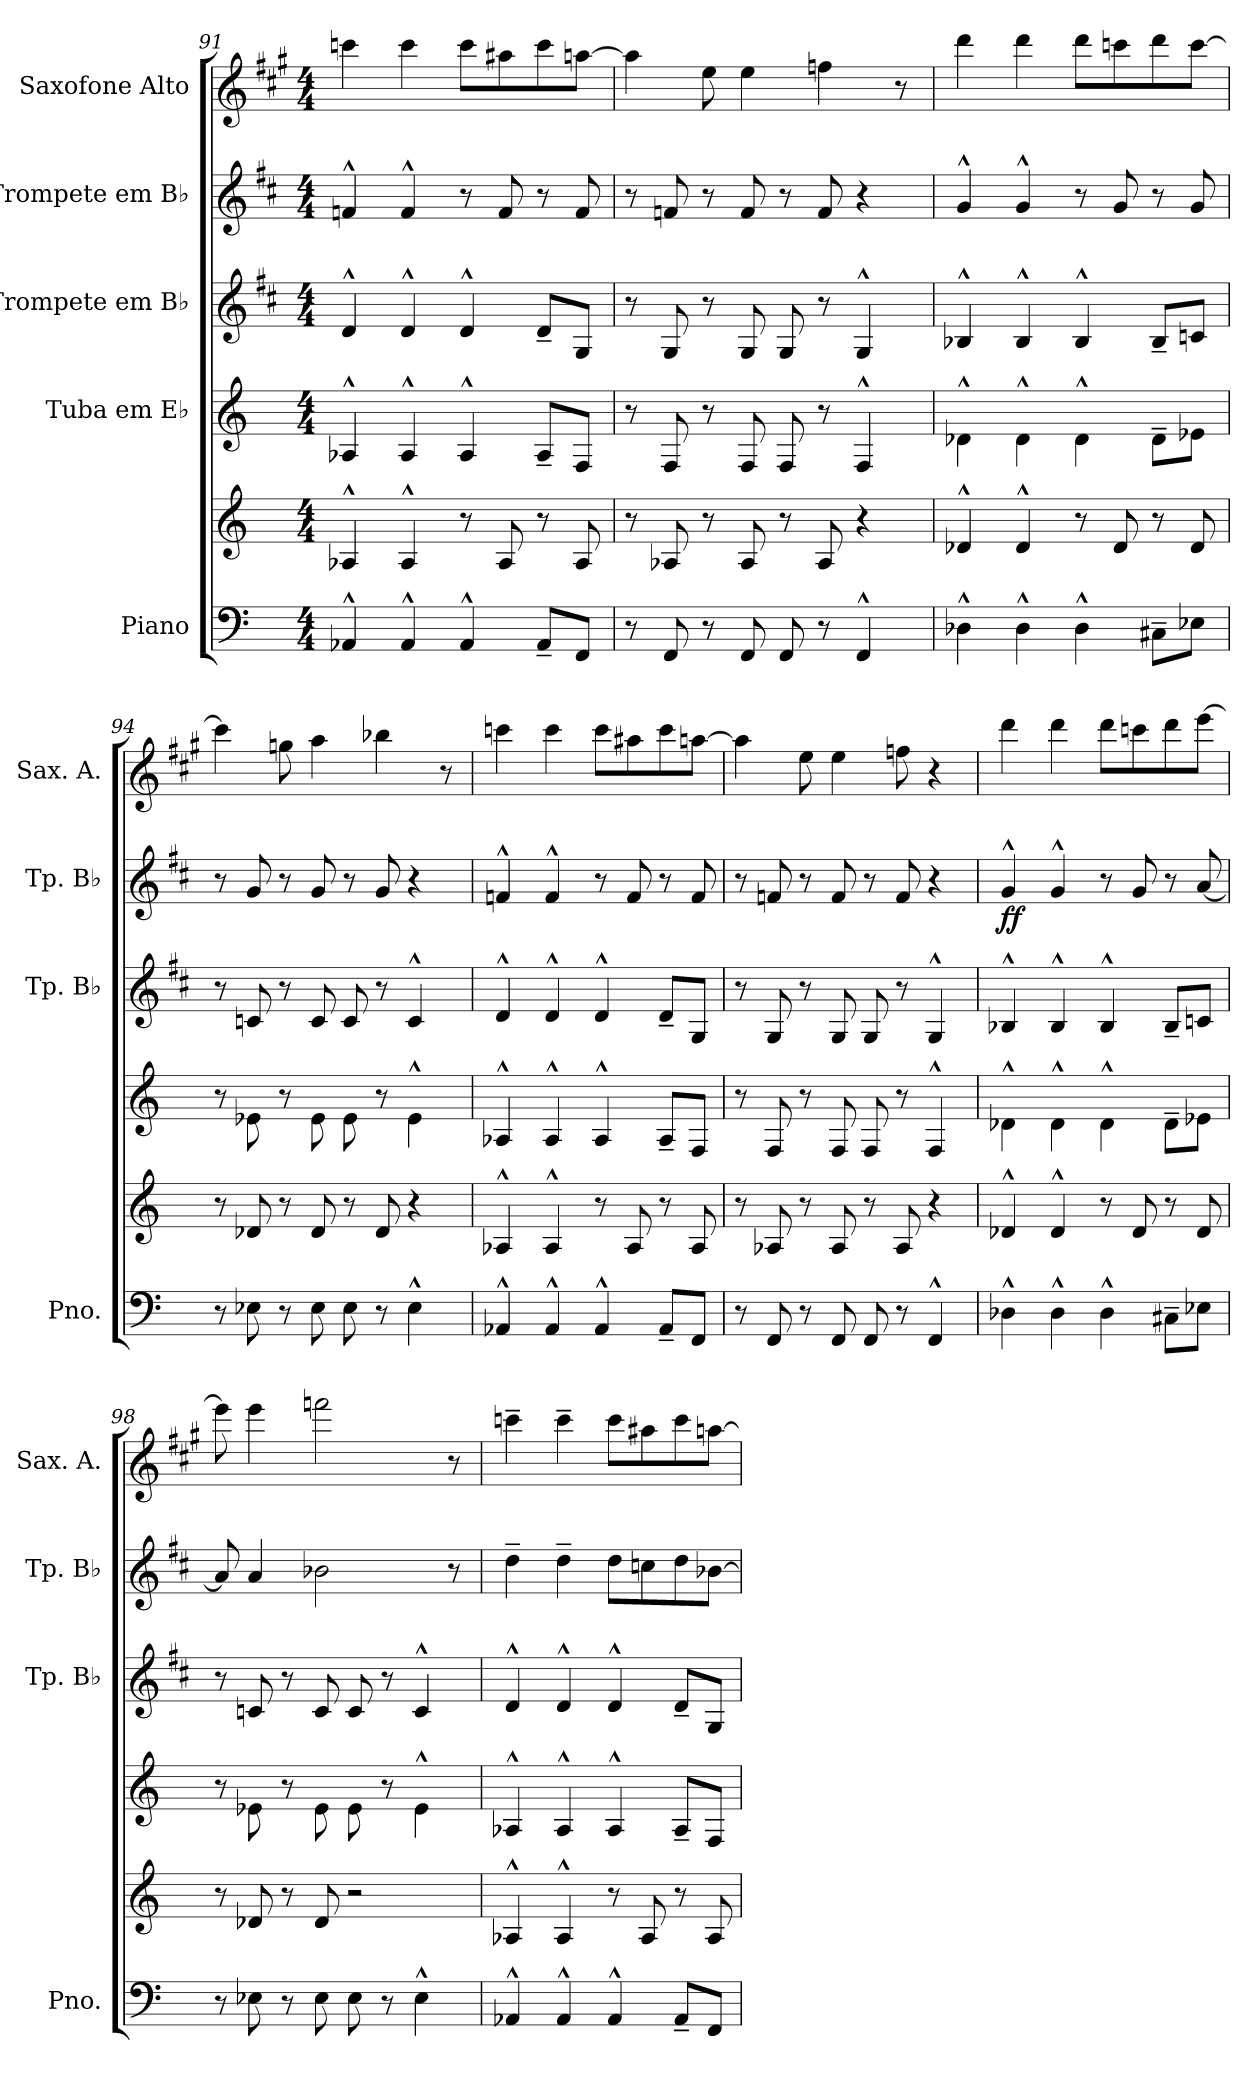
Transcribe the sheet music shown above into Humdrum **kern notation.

**kern	**kern	**kern	**kern	**kern	**dynam	**kern
*part5	*part5	*part4	*part3	*part2	*part2	*part1
*staff6	*staff5	*staff4	*staff3	*staff2	*staff2	*staff1
*I"Piano	*	*I"Tuba em E♭	*I"Trompete em B♭	*I"Trompete em B♭	*	*I"Saxofone Alto
*I'Pno.	*	*	*I'Tp. B♭	*I'Tp. B♭	*	*I'Sax. A.
*clefF4	*clefG2	*clefG2	*clefG2	*clefG2	*	*clefG2
*	*	*ITrd12c21	*ITrd1c2	*ITrd1c2	*	*ITrd5c9
*k[]	*k[]	*k[]	*k[]	*k[]	*	*k[]
*M4/4	*M4/4	*M4/4	*M4/4	*M4/4	*	*M4/4
=91	=91	=91	=91	=91	=91	=91
4AA-X^^/	4A-X^^/	4AA-X^^/	4c^^/	4e-X^^/	.	4ee-X\
4AA-^^/	4A-^^/	4AA-^^/	4c^^/	4e-^^/	.	4ee-\
4AA-^^/	8r	4AA-^^/	4c^^/	8r	.	8ee-\L
.	8A-/	.	.	8e-/	.	8cc#X\
8AA-~/L	8r	8AA-~/L	8c~/L	8r	.	8ee-\
8FF/J	8A-/	8FF/J	8F/J	8e-/	.	[8ccn\J
!!LO:LB:g=z
=92	=92	=92	=92	=92	=92	=92
8r	8r	8r	8r	8r	.	4cc\]
8FF/	8A-X/	8FF/	8F/	8e-X/	.	.
8r	8r	8r	8r	8r	.	8g\
8FF/	8A-/	8FF/	8F/	8e-/	.	4g\
8FF/	8r	8FF/	8F/	8r	.	.
8r	8A-/	8r	8r	8e-/	.	4a-X\
4FF^^/	4r	4FF^^/	4F^^/	4r	.	.
.	.	.	.	.	.	8r
=93	=93	=93	=93	=93	=93	=93
4D-X^^\	4d-X^^/	4D-X^^\	4A-X^^/	4f^^/	.	4ff\
4D-^^\	4d-^^/	4D-^^\	4A-^^/	4f^^/	.	4ff\
4D-^^\	8r	4D-^^\	4A-^^/	8r	.	8ff\L
.	8d-/	.	.	8f/	.	8ee-X\
8C#X~\L	8r	8D-~\L	8A-~/L	8r	.	8ff\
8E-X\J	8d-/	8E-X\J	8B-X/J	8f/	.	[8ee-\J
=94	=94	=94	=94	=94	=94	=94
8r	8r	8r	8r	8r	.	4ee-\]
8E-X\	8d-X/	8E-X\	8B-X/	8f/	.	.
8r	8r	8r	8r	8r	.	8b-X\
8E-\	8d-/	8E-\	8B-/	8f/	.	4cc\
8E-\	8r	8E-\	8B-/	8r	.	.
8r	8d-/	8r	8r	8f/	.	4dd-X\
4E-^^\	4r	4E-^^\	4B-^^/	4r	.	.
.	.	.	.	.	.	8r
!!LO:PB:g=z
=95	=95	=95	=95	=95	=95	=95
4AA-X^^/	4A-X^^/	4AA-X^^/	4c^^/	4e-X^^/	.	4ee-X\
4AA-^^/	4A-^^/	4AA-^^/	4c^^/	4e-^^/	.	4ee-\
4AA-^^/	8r	4AA-^^/	4c^^/	8r	.	8ee-\L
.	8A-/	.	.	8e-/	.	8cc#X\
8AA-~/L	8r	8AA-~/L	8c~/L	8r	.	8ee-\
8FF/J	8A-/	8FF/J	8F/J	8e-/	.	[8ccn\J
=96	=96	=96	=96	=96	=96	=96
8r	8r	8r	8r	8r	.	4cc\]
8FF/	8A-X/	8FF/	8F/	8e-X/	.	.
8r	8r	8r	8r	8r	.	8g\
8FF/	8A-/	8FF/	8F/	8e-/	.	4g\
8FF/	8r	8FF/	8F/	8r	.	.
8r	8A-/	8r	8r	8e-/	.	8a-X\
4FF^^/	4r	4FF^^/	4F^^/	4r	.	4r
=97	=97	=97	=97	=97	=97	=97
!	!	!	!	!	!LO:DY:b	!
4D-X^^\	4d-X^^/	4D-X^^\	4A-X^^/	4f^^/	ff	4ff\
4D-^^\	4d-^^/	4D-^^\	4A-^^/	4f^^/	.	4ff\
4D-^^\	8r	4D-^^\	4A-^^/	8r	.	8ff\L
.	8d-/	.	.	8f/	.	8ee-X\
8C#X~\L	8r	8D-~\L	8A-~/L	8r	.	8ff\
8E-X\J	8d-/	8E-X\J	8B-X/J	[8g/	.	[8gg\J
=98	=98	=98	=98	=98	=98	=98
8r	8r	8r	8r	8g/]	.	8gg\]
8E-X\	8d-X/	8E-X\	8B-X/	4g/	.	4gg\
8r	8r	8r	8r	.	.	.
8E-\	8d-/	8E-\	8B-/	2a-X\	.	2aa-X\
8E-\	2r	8E-\	8B-/	.	.	.
8r	.	8r	8r	.	.	.
4E-^^\	.	4E-^^\	4B-^^/	.	.	.
.	.	.	.	8r	.	8r
!!LO:LB:g=z
=99	=99	=99	=99	=99	=99	=99
4AA-X^^/	4A-X^^/	4AA-X^^/	4c^^/	4cc~\	.	4ee-X~\
4AA-^^/	4A-^^/	4AA-^^/	4c^^/	4cc~\	.	4ee-~\
4AA-^^/	8r	4AA-^^/	4c^^/	8cc\L	.	8ee-\L
.	8A-/	.	.	8b-X\	.	8cc#X\
8AA-~/L	8r	8AA-~/L	8c~/L	8cc\	.	8ee-\
8FF/J	8A-/	8FF/J	8F/J	[8a-X\J	.	[8ccn\J
=	=	=	=	=	=	=
*-	*-	*-	*-	*-	*-	*-
